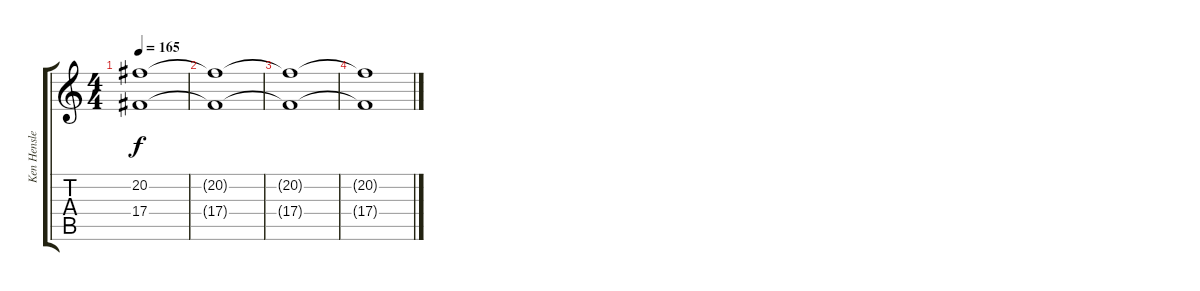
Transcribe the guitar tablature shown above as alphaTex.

\track ("Ken Hensley/Hammond " "Ken Hensle") {instrument drawbarorgan}
\staff {score tabs}
\tuning (Eb4 Bb3 Gb3 Db3 Ab2 Eb2) {hide}
\ts (4 4)
\tempo 165
\clef g2
\ks c
(20.2 17.4).1{dy f} |
(20.2{t} 17.4{t}).1 |
(20.2{t} 17.4{t}).1 |
(20.2{t} 17.4{t}).1
